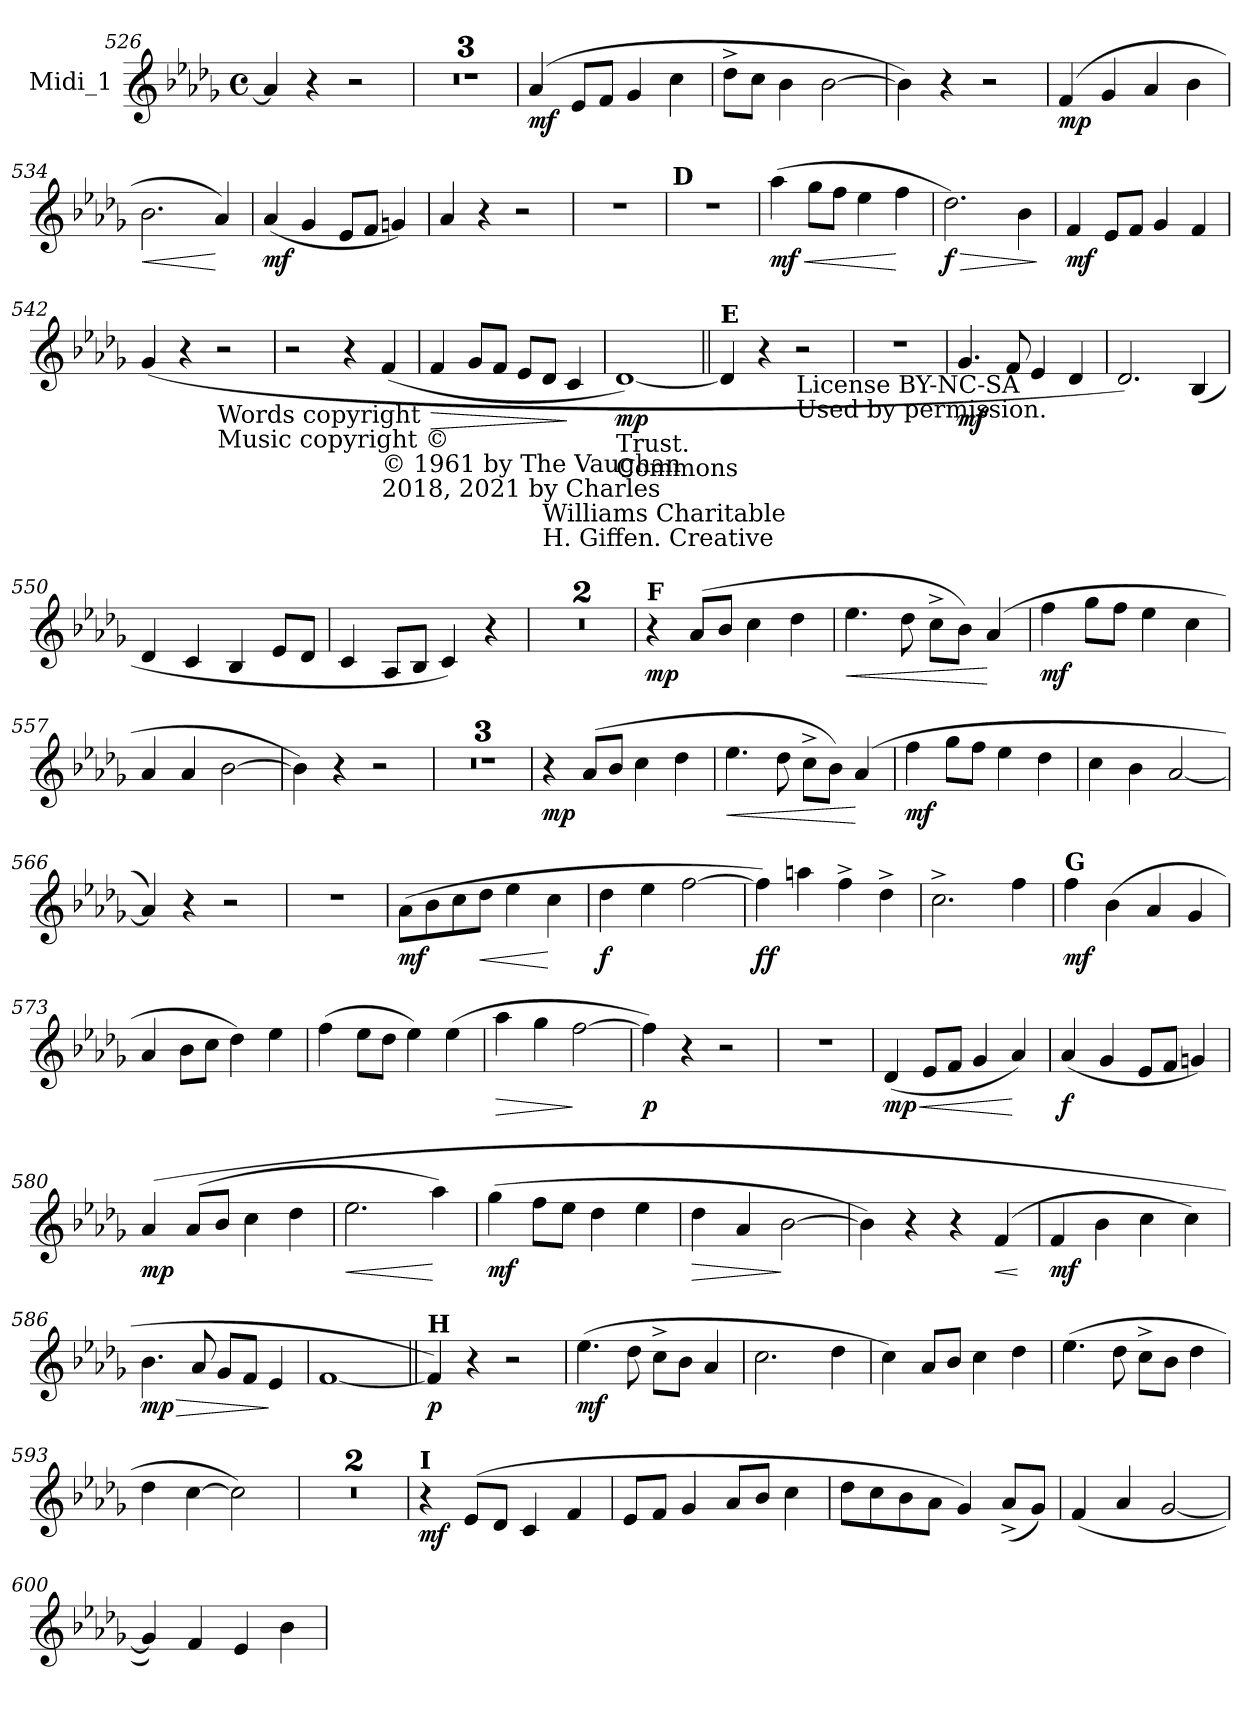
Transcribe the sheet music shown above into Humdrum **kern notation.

**kern	**dynam
*part1	*part1
*staff1	*staff1
*I"Midi_1	*
*clefG2	*
*k[b-e-a-d-g-]	*
*D-:	*
*M4/4	*
*met(c)	*
=526	=526
4a/]	.
4r	.
2r	.
=527	=527
1r	.
=528	=528
1r	.
=529	=529
1r	.
!!LO:LB:g=z
=530	=530
!	!LO:DY:b
(>4a-/	mf
8e-/L	.
8f/J	.
4g-/	.
4cc\	.
=531	=531
8dd-^\L	.
8cc\J	.
4b-\	.
[2b-\	.
=532	=532
4b-\])	.
4r	.
2r	.
=533	=533
!	!LO:DY:b
(<4f/	mp
4g-/	.
4a-/	.
4b-\	.
=534	=534
!	!LO:HP:b
2.b-\	<
4a-/)	[
=535	=535
!	!LO:DY:b
(<4a-/	mf
4g-/	.
8e-/L	.
8f/J	.
4gn/)	.
!!LO:LB:g=z
=536	=536
4a-/	.
4r	.
2r	.
=537	=537
1r	.
=538	=538
!LO:TX:a:B:t=D	!
1r	.
=539	=539
!	!LO:HP:b
!	!LO:DY:n=1:b
(>4aa-\	< mf
8gg-\L	.
8ff\J	.
4ee-\	.
4ff\	[
=540	=540
!	!LO:HP:b
!	!LO:DY:n=1:b
2.dd-\)	> f
4b-\	.
.	]
=541	=541
!	!LO:DY:b
4f/	mf
8e-/L	.
8f/J	.
4g-/	.
4f/	.
!!LO:LB:g=z
=542	=542
(<4g-/	.
4r	.
!LO:TX:b:t=Words copyright	!
!LO:TX:b:t=Music copyright ©	!
2r	.
=543	=543
2r	.
4r	.
!LO:TX:b:t=© 1961 by The Vaughan	!
!LO:TX:b:t=2018, 2021 by Charles	!
(<4f/	.
=544	=544
!	!LO:HP:b
4f/	>
8g-/L	.
8f/J	.
8e-/L	.
!LO:TX:b:t=Williams Charitable	!
!LO:TX:b:t=H. Giffen. Creative	!
8d-/J	.
4c/	]
=545	=545
!LO:TX:b:t=Trust.	!
!LO:TX:b:t=Commons	!
!	!LO:DY:b
[1d-)	mp
=546||	=546||
!LO:TX:a:B:t=E	!
4d-/]	.
4r	.
!LO:TX:b:t=License BY-NC-SA	!
!LO:TX:b:t=Used by permission.	!
2r	.
=547	=547
1r	.
!!LO:LB:g=z
=548	=548
!	!LO:DY:b
4.g-/	mf
8f/	.
4e-/	.
4d-/	.
=549	=549
2.d-/)	.
(<4B-/	.
=550	=550
4d-/	.
4c/	.
4B-/	.
8e-/L	.
8d-/J	.
=551	=551
4c/	.
8A-/L	.
8B-/J	.
4c/)	.
4r	.
=552	=552
1r	.
=553	=553
1r	.
!!LO:LB:g=z
=554	=554
!LO:TX:a:B:t=F	!
!	!LO:DY:b
4r	mp
(<8a-/L	.
8b-/J	.
4cc\	.
4dd-\	.
=555	=555
!	!LO:HP:b
4.ee-\	<
8dd-\	.
8cc^\L	.
8b-\J)	.
(<4a-/	[
=556	=556
!	!LO:DY:b
4ff\	mf
8gg-\L	.
8ff\J	.
4ee-\	.
4cc\	.
=557	=557
4a-/	.
4a-/	.
[2b-\	.
=558	=558
4b-\])	.
4r	.
2r	.
=559	=559
1r	.
=560	=560
1r	.
=561	=561
1r	.
!!LO:LB:g=z
=562	=562
!	!LO:DY:b
4r	mp
(<8a-/L	.
8b-/J	.
4cc\	.
4dd-\	.
=563	=563
!	!LO:HP:b
4.ee-\	<
8dd-\	.
8cc^\L	.
8b-\J)	.
(<4a-/	[
=564	=564
!	!LO:DY:b
4ff\	mf
8gg-\L	.
8ff\J	.
4ee-\	.
4dd-\	.
=565	=565
4cc\	.
4b-\	.
[2a-/	.
=566	=566
4a-/])	.
4r	.
2r	.
=567	=567
1r	.
!!LO:LB:g=z
=568	=568
!	!LO:DY:b
(>8a-\L	mf
8b-\	.
8cc\	.
!	!LO:HP:b
8dd-\J	<
4ee-\	.
4cc\	[
=569	=569
!	!LO:DY:b
4dd-\	f
4ee-\	.
[2ff\	.
=570	=570
!	!LO:DY:b
4ff\])	ff
4aan\	.
4ff^\	.
4dd-^\	.
=571	=571
2.cc^\	.
4ff\	.
=572	=572
!LO:TX:a:B:t=G	!
!	!LO:DY:b
4ff\	mf
(>4b-\	.
4a-/	.
4g-/	.
=573	=573
4a-/	.
8b-\L	.
8cc\J	.
4dd-\)	.
4ee-\	.
!!LO:LB:g=z
=574	=574
(>4ff\	.
8ee-\L	.
8dd-\J	.
4ee-\)	.
(>4ee-\	.
=575	=575
!	!LO:HP:b
4aa-\	>
4gg-\	.
[2ff\	]
=576	=576
!	!LO:DY:b
4ff\])	p
4r	.
2r	.
=577	=577
1r	.
=578	=578
!	!LO:HP:b
!	!LO:DY:n=1:b
(<4d-/	< mp
8e-/L	.
8f/J	.
4g-/	.
4a-/)	[
=579	=579
!	!LO:DY:b
(<4a-/	f
4g-/	.
8e-/L	.
8f/J	.
4gn/)	.
!!LO:LB:g=z
=580	=580
!	!LO:DY:b
(<4a-/	mp
(<8a-/L	.
8b-/J	.
4cc\	.
4dd-\	.
=581	=581
!	!LO:HP:b
2.ee-\	<
4aa-\)	[
=582	=582
!	!LO:DY:b
(>4gg-\	mf
8ff\L	.
8ee-\J	.
4dd-\	.
4ee-\	.
=583	=583
!	!LO:HP:b
4dd-\	>
4a-/	.
[2b-\	]
=584	=584
!	!LO:DY:b
!	!LO:DY:n=1:b
4b-\])	mp p
4r	.
4r	.
!	!LO:HP:b
(>4f/	<
.	[
=585	=585
!	!LO:DY:b
4f/	mf
4b-\	.
4cc\	.
4cc\)	.
!!LO:LB:g=z
=586	=586
!	!LO:HP:b
!	!LO:DY:n=1:b
4.b-\	> mp
8a-/	.
8g-/L	.
8f/J	.
4e-/	]
=587	=587
[1f	.
=588||	=588||
!LO:TX:a:B:t=H	!
!	!LO:DY:b
4f/])	p
4r	.
2r	.
=589	=589
!	!LO:DY:b
(>4.ee-\	mf
8dd-\	.
8cc^\L	.
8b-\J	.
4a-/	.
=590	=590
2.cc\	.
4dd-\	.
=591	=591
4cc\)	.
8a-/L	.
8b-/J	.
4cc\	.
4dd-\	.
!!LO:LB:g=z
=592	=592
(>4.ee-\	.
8dd-\	.
8cc^\L	.
8b-\J	.
4dd-\	.
=593	=593
4dd-\	.
[4cc\	.
2cc\])	.
=594	=594
1r	.
=595	=595
1r	.
=596	=596
!LO:TX:a:B:t=I	!
!	!LO:DY:b
4r	mf
(>8e-/L	.
8d-/J	.
4c/	.
4f/	.
=597	=597
8e-/L	.
8f/J	.
4g-/	.
8a-/L	.
8b-/J	.
4cc\	.
=598	=598
8dd-\L	.
8cc\	.
8b-\	.
8a-\J	.
4g-/)	.
(<8a-^/L	.
8g-/J)	.
!!LO:LB:g=z
=599	=599
(<4f/	.
4a-/	.
[2g-/	.
=600	=600
4g-/])	.
4f/	.
4e-/	.
4b-\	.
=	=
*-	*-
